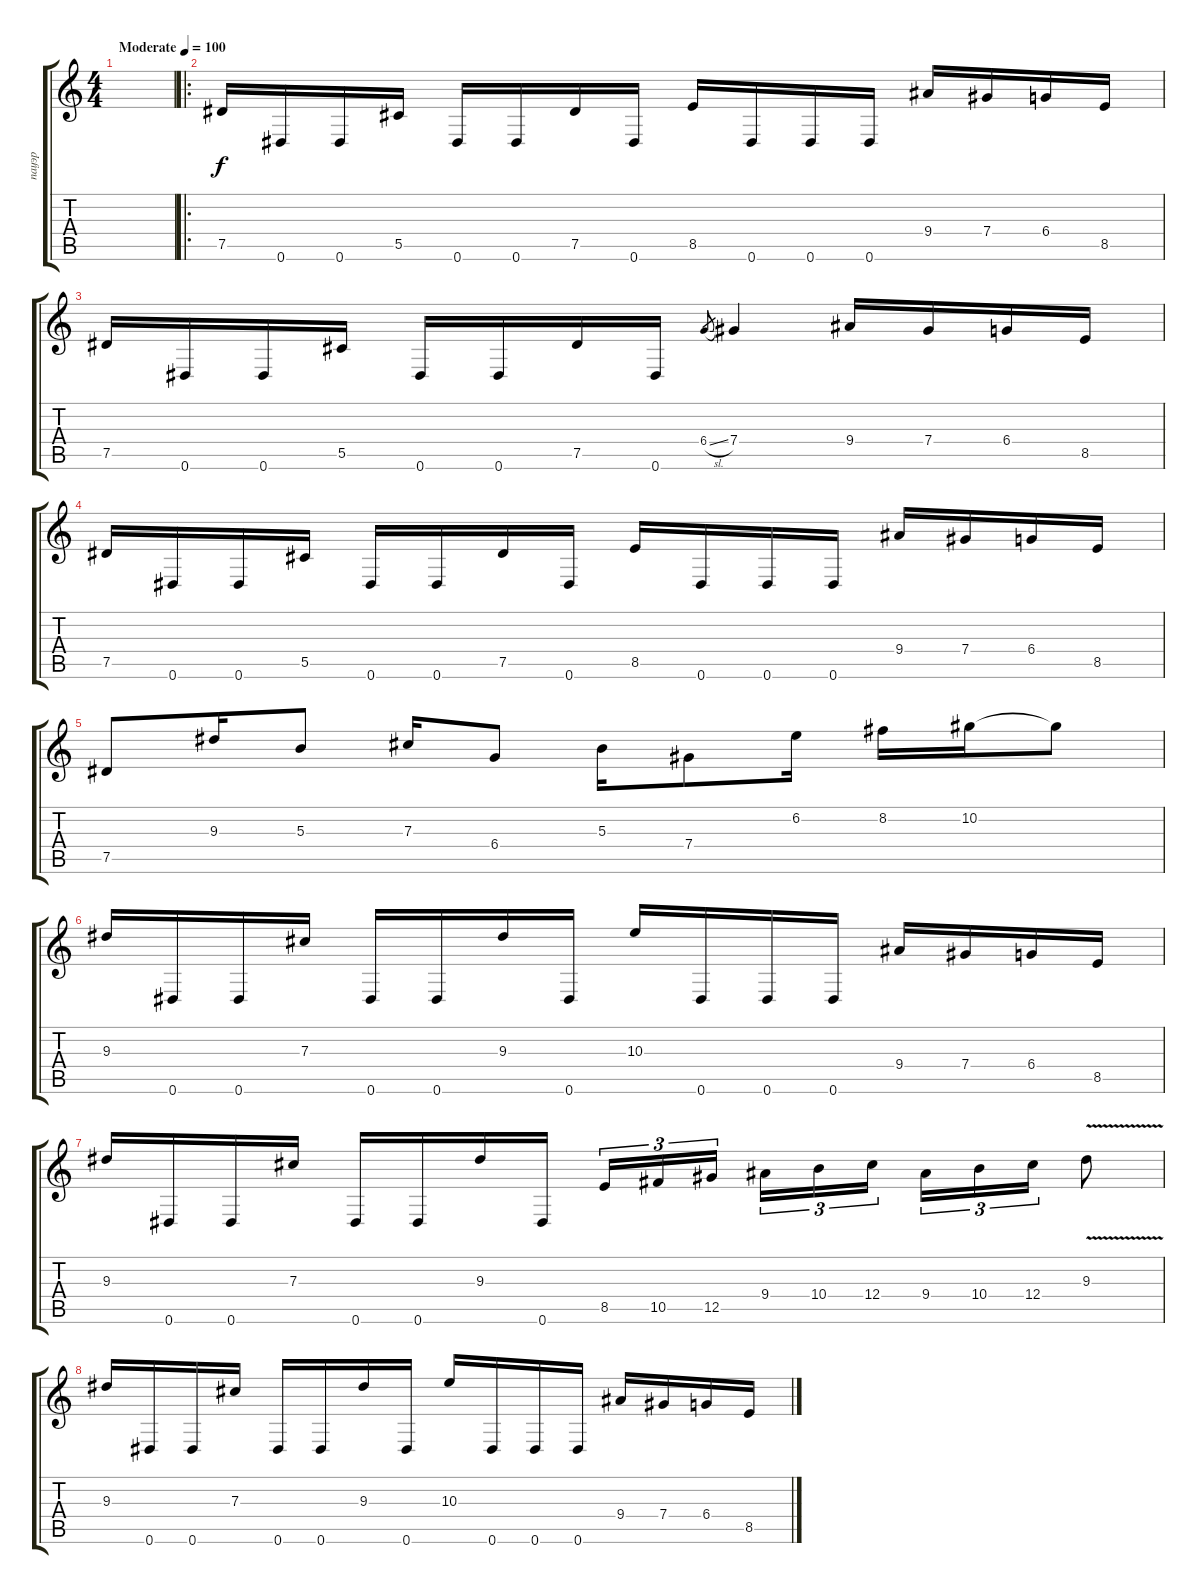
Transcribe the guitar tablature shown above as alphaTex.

\track ("пауэр" "пауэр") {instrument distortionguitar}
\staff {score tabs}
\tuning (Eb4 Bb3 Gb3 Db3 Ab2 Eb2) {hide}
\ts (4 4)
\tempo (100 "Moderate")
\clef g2
\ks c
|
\ro
7.5.16 0.6.16 0.6.16 5.5.16 0.6.16 0.6.16 7.5.16 0.6.16 8.5.16 0.6.16 0.6.16 0.6.16 9.4.16 7.4.16 6.4.16 8.5.16 |
7.5.16 0.6.16 0.6.16 5.5.16 0.6.16 0.6.16 7.5.16 0.6.16 6.4{sl}.8{gr} 7.4.4 9.4.16 7.4.16 6.4.16 8.5.16 |
7.5.16 0.6.16 0.6.16 5.5.16 0.6.16 0.6.16 7.5.16 0.6.16 8.5.16 0.6.16 0.6.16 0.6.16 9.4.16 7.4.16 6.4.16 8.5.16 |
7.5.8 9.3.16 5.3.8 7.3.16 6.4.8 5.3.16 7.4.8 6.2.16 8.2.16 10.2.16 10.2{t}.8 |
9.3.16 0.6.16 0.6.16 7.3.16 0.6.16 0.6.16 9.3.16 0.6.16 10.3.16 0.6.16 0.6.16 0.6.16 9.4.16 7.4.16 6.4.16 8.5.16 |
9.3.16 0.6.16 0.6.16 7.3.16 0.6.16 0.6.16 9.3.16 0.6.16 8.5.16{tu (3 2)} 10.5.16{tu (3 2)} 12.5.16{tu (3 2) beam splitsecondary} 9.4.16{tu (3 2)} 10.4.16{tu (3 2)} 12.4.16{tu (3 2)} 9.4.16{tu (3 2)} 10.4.16{tu (3 2)} 12.4.16{tu (3 2)} 9.3{v}.8 |
9.3.16 0.6.16 0.6.16 7.3.16 0.6.16 0.6.16 9.3.16 0.6.16 10.3.16 0.6.16 0.6.16 0.6.16 9.4.16 7.4.16 6.4.16 8.5.16
